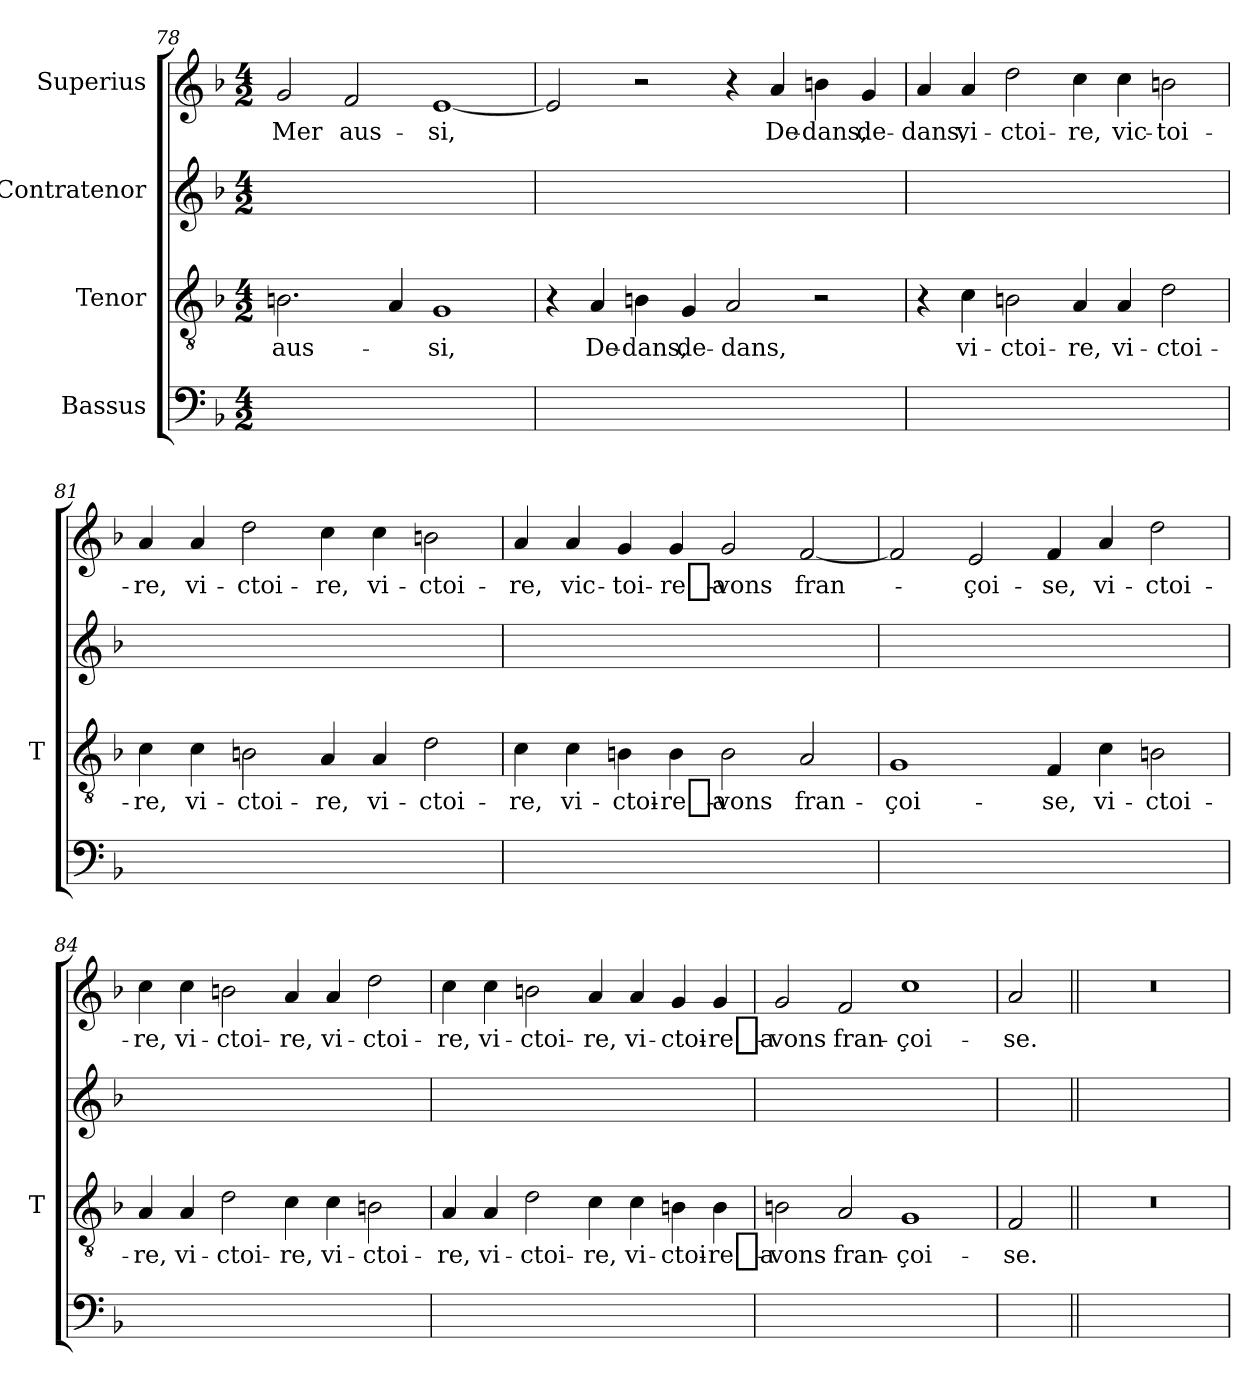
**kern	**kern	**text	**kern	**kern	**text
*part4	*part3	*part3	*part2	*part1	*part1
*staff4	*staff3	*staff3	*staff2	*staff1	*staff1
*I"Bassus	*I"Tenor	*	*I"Contratenor	*I"Superius	*
*	*I'T	*	*	*	*
*clefF4	*clefGv2	*	*clefG2	*clefG2	*
*k[b-]	*k[b-]	*	*k[b-]	*k[b-]	*
*M4/2	*M4/2	*	*M4/2	*M4/2	*
=78	=78	=78	=78	=78	=78
0ryy	2.Bn	aus-	0ryy	2g	-Mer
.	.	.	.	2f	aus-
.	4A	.	.	.	.
.	1G	-si,	.	[1e	-si,
=79	=79	=79	=79	=79	=79
0ryy	4r	.	0ryy	2e]	.
.	4A	De-	.	.	.
.	4Bn	-dans,	.	2r	.
.	4G	de-	.	.	.
.	2A	-dans,	.	4r	.
.	.	.	.	4a	De-
.	2r	.	.	4bn	-dans,
.	.	.	.	4g	de-
=80	=80	=80	=80	=80	=80
0ryy	4r	.	0ryy	4a	-dans,
.	4c	vi-	.	4a	vi-
.	2Bn	ctoi-	.	2dd	ctoi-
.	4A	-re,	.	4cc	-re,
.	4A	vi-	.	4cc	vic-
.	2d	ctoi-	.	2bn	toi-
=81	=81	=81	=81	=81	=81
0ryy	4c	-re,	0ryy	4a	-re,
.	4c	vi-	.	4a	vi-
.	2Bn	ctoi-	.	2dd	ctoi-
.	4A	-re,	.	4cc	-re,
.	4A	vi-	.	4cc	vi-
.	2d	ctoi-	.	2bn	ctoi-
=82	=82	=82	=82	=82	=82
0ryy	4c	-re,	0ryy	4a	-re,
.	4c	vi-	.	4a	vic-
.	4Bn	ctoi-	.	4g	toi-
.	4B	re_a-	.	4g	re_a-
.	2B	-vons	.	2g	-vons
.	2A	fran-	.	[2f	fran-
=83	=83	=83	=83	=83	=83
0ryy	1G	çoi-	0ryy	2f]	.
.	.	.	.	2e	çoi-
.	4F	-se,	.	4f	-se,
.	4c	vi-	.	4a	vi-
.	2Bn	ctoi-	.	2dd	ctoi-
=84	=84	=84	=84	=84	=84
0ryy	4A	-re,	0ryy	4cc	-re,
.	4A	vi-	.	4cc	vi-
.	2d	ctoi-	.	2bn	ctoi-
.	4c	-re,	.	4a	-re,
.	4c	vi-	.	4a	vi-
.	2Bn	ctoi-	.	2dd	ctoi-
=85	=85	=85	=85	=85	=85
0ryy	4A	-re,	0ryy	4cc	-re,
.	4A	vi-	.	4cc	vi-
.	2d	ctoi-	.	2bn	ctoi-
.	4c	-re,	.	4a	-re,
.	4c	vi-	.	4a	vi-
.	4Bn	ctoi-	.	4g	ctoi-
.	4B	re_a-	.	4g	re_a-
=86	=86	=86	=86	=86	=86
0ryy	2Bn	-vons	0ryy	2g	-vons
.	2A	fran-	.	2f	fran-
.	1G	çoi-	.	1cc	çoi-
=87	=87	=87	=87	=87	=87
2ryy	2F	-se.	2ryy	2a	-se.
=88||	=88||	=88||	=88||	=88||	=88||
0ryy	0r	.	0ryy	0r	.
=	=	=	=	=	=
*-	*-	*-	*-	*-	*-
